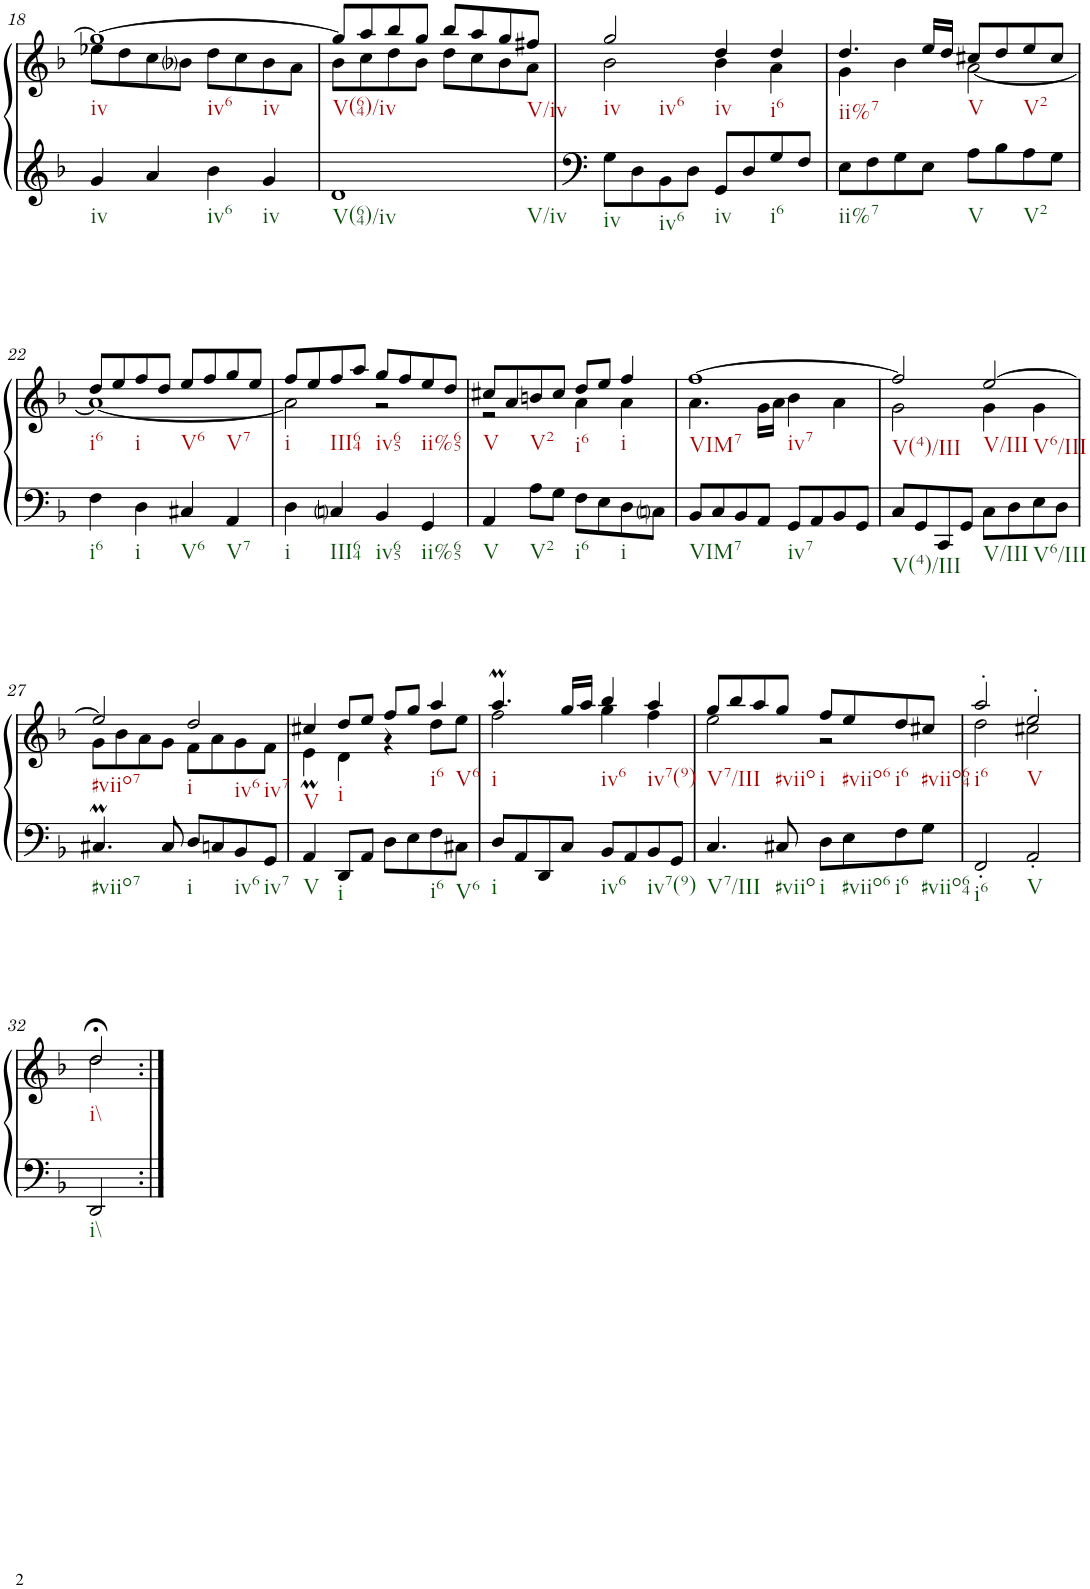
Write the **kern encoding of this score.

**kern	**kern
*part1	*part1
*staff2	*staff1
*I"Midi_2	*
!!LO:PB:g=z
*clefG2	*clefG2
*k[b-]	*k[b-]
*M2/2	*M2/2
=18	=18
*	*^
4g/	1gg_	8ee-X\L
.	.	8dd\
4a/	.	8cc\
.	.	8b-i\J
4b-\	.	8dd\L
.	.	8cc\
4g/	.	8b-\
.	.	8a\J
=19	=19	=19
1d	8gg/L]	8b-\L
.	8aa/	8cc\
.	8bb-/	8dd\
.	8gg/J	8b-\J
.	8bb-/L	8dd\L
.	8aa/	8cc\
.	8gg/	8b-\
.	8ff#X/J	8a\J
=20	=20	=20
8G\L	2gg/	2b-\
8D\	.	.
8BB-\	.	.
8D\J	.	.
8GG/L	4dd/	4b-\
8D/	.	.
8G/	4dd/	4a\
8F/J	.	.
=21	=21	=21
8E\L	4.dd/	4g\
8F\	.	.
8G\	.	4b-\
8E\J	16ee/LL	.
.	16dd/JJ	.
8A\L	8cc#X/L	[2a\
8B-\	8dd/	.
8A\	8ee/	.
8G\J	8cc#/J	.
!!LO:LB:g=z	!!
=22	=22	=22
4F\	8dd/L	1a_
.	8ee/	.
4D\	8ff/	.
.	8dd/J	.
4C#X/	8ee/L	.
.	8ff/	.
4AA/	8gg/	.
.	8ee/J	.
=23	=23	=23
4D\	8ff/L	2a\]
.	8ee/	.
4Cni/	8ff/	.
.	8aa/J	.
4BB-/	8gg/L	2r
.	8ff/	.
4GG/	8ee/	.
.	8dd/J	.
=24	=24	=24
4AA/	8cc#X/L	2r
.	8a/	.
8A\L	8bn/	.
8G\J	8cc#/J	.
8F\L	8dd/L	4a\
8E\	8ee/J	.
8D\	4ff/	4a\
8Cni\J	.	.
=25	=25	=25
8BB-/L	[1ff	4.a\
8C/	.	.
8BB-/	.	.
8AA/J	.	16g\LL
.	.	16a\JJ
8GG/L	.	4b-\
8AA/	.	.
8BB-/	.	4a\
8GG/J	.	.
=26	=26	=26
8C/L	2ff/]	2g\
8GG/	.	.
8CC/	.	.
8GG/J	.	.
8C\L	[2ee/	4g\
8D\	.	.
8E\	.	4g\
8D\J	.	.
!!LO:LB:g=z	!!
=27	=27	=27
4.C#Xm/	2ee/]	8g\L
.	.	8b-\
.	.	8a\
8C#/	.	8g\J
8D/L	2dd/	8f\L
8Cn/	.	8a\
8BB-/	.	8g\
8GG/J	.	8f\J
=28	=28	=28
4AA/	4cc#X/	4em\
8DD/L	8dd/L	4d\
8AA/J	8ee/J	.
8D\L	8ff/L	4r
8E\	8gg/J	.
8F\	4aa/	8dd\L
8C#X\J	.	8ee\J
=29	=29	=29
8D/L	4.aam/	2ff\
8AA/	.	.
8DD/	.	.
8C/J	16gg/LL	.
.	16aa/JJ	.
8BB-/L	4bb-/	4gg\
8AA/	.	.
8BB-/	4aa/	4ff\
8GG/J	.	.
=30	=30	=30
4.C/	8gg/L	2ee\
.	8bb-/	.
.	8aa/	.
8C#X/	8gg/J	.
8D\L	8ff/L	2r
8E\	8ee/	.
8F\	8dd/	.
8G\J	8cc#X/J	.
=31	=31	=31
2FF'/	2aa'/	2dd\
2AA'/	2ee'/	2cc#X\
!!LO:LB:g=z	!!
=32	=32	=32
2DD/	2dd;</	2dd\
*	*v	*v
=:|!	=:|!
*-	*-
